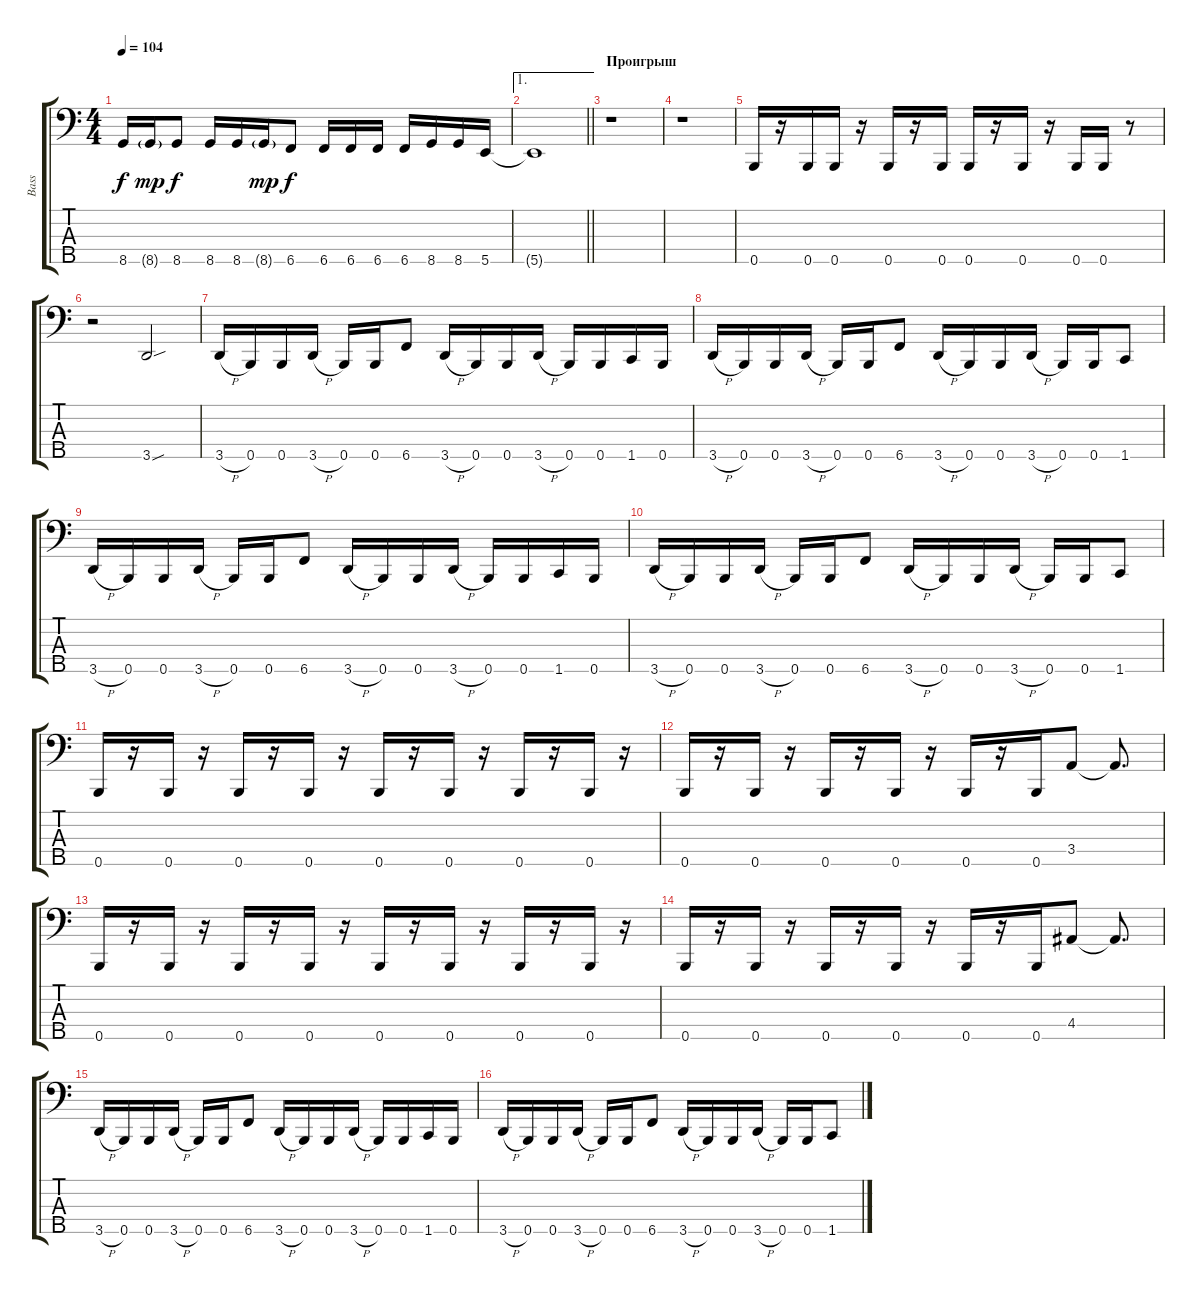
\track ("Bass" "Bass") {instrument electricbasspick}
\staff {score tabs}
\tuning (A2 E2 B1 Gb1 B0) {hide}
\ts (4 4)
\tempo 104
\clef f4
\ks c
8.5{t}.16{dy f} 8.5{g}.16{dy mp} 8.5.8{dy f} 8.5.16 8.5.16 8.5{g}.16{dy mp} 6.5.8{dy f} 6.5.16 6.5.16 6.5.16 6.5.16 8.5.16 8.5.16 5.5.16 |
\ae 1
\barLineRight lightlight
5.5{t}.1 |
\section ("" "Проигрыш")
r.1 |
r.1 |
0.5.16 r.16 0.5.16 0.5.16 r.16 0.5.16 r.16 0.5.16 0.5.16 r.16 0.5.16 r.16 0.5.16 0.5.16 r.8 |
r.2 3.5{sou}.2 |
3.5{h}.16 0.5.16 0.5.16 3.5{h}.16 0.5.16 0.5.16 6.5.8 3.5{h}.16 0.5.16 0.5.16 3.5{h}.16 0.5.16 0.5.16 1.5.16 0.5.16 |
3.5{h}.16 0.5.16 0.5.16 3.5{h}.16 0.5.16 0.5.16 6.5.8 3.5{h}.16 0.5.16 0.5.16 3.5{h}.16 0.5.16 0.5.16 1.5.8 |
3.5{h}.16 0.5.16 0.5.16 3.5{h}.16 0.5.16 0.5.16 6.5.8 3.5{h}.16 0.5.16 0.5.16 3.5{h}.16 0.5.16 0.5.16 1.5.16 0.5.16 |
3.5{h}.16 0.5.16 0.5.16 3.5{h}.16 0.5.16 0.5.16 6.5.8 3.5{h}.16 0.5.16 0.5.16 3.5{h}.16 0.5.16 0.5.16 1.5.8 |
0.5.16 r.16 0.5.16 r.16 0.5.16 r.16 0.5.16 r.16 0.5.16 r.16 0.5.16 r.16 0.5.16 r.16 0.5.16 r.16 |
0.5.16 r.16 0.5.16 r.16 0.5.16 r.16 0.5.16 r.16 0.5.16 r.16 0.5.16 3.4.8 3.4{t}.8{d} |
0.5.16 r.16 0.5.16 r.16 0.5.16 r.16 0.5.16 r.16 0.5.16 r.16 0.5.16 r.16 0.5.16 r.16 0.5.16 r.16 |
0.5.16 r.16 0.5.16 r.16 0.5.16 r.16 0.5.16 r.16 0.5.16 r.16 0.5.16 4.4.8 4.4{t}.8{d} |
3.5{h}.16 0.5.16 0.5.16 3.5{h}.16 0.5.16 0.5.16 6.5.8 3.5{h}.16 0.5.16 0.5.16 3.5{h}.16 0.5.16 0.5.16 1.5.16 0.5.16 |
3.5{h}.16 0.5.16 0.5.16 3.5{h}.16 0.5.16 0.5.16 6.5.8 3.5{h}.16 0.5.16 0.5.16 3.5{h}.16 0.5.16 0.5.16 1.5.8
